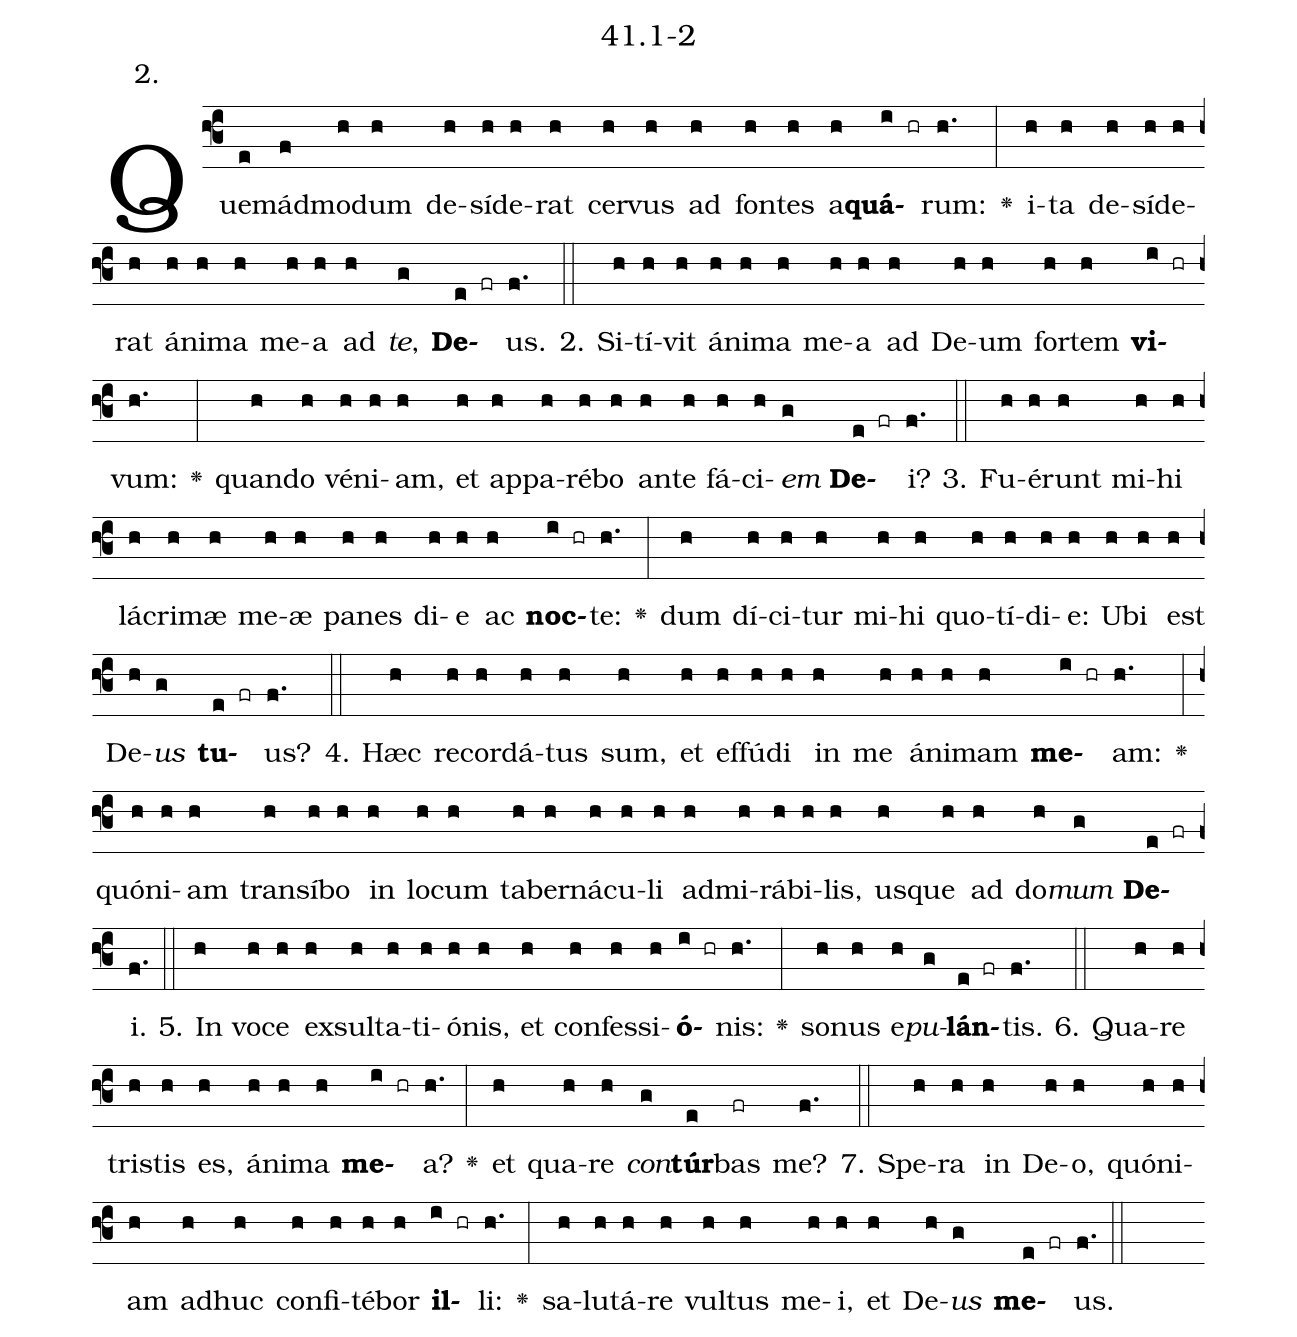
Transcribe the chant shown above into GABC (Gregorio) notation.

name: 41.1-2;
annotation: 2.;
%%
(f3)Quem(e)ád(f)mo(h)dum(h) de(h)sí(h)de(h)rat(h) cer(h)vus(h) ad(h) fon(h)tes(h) a(h)<b>quá</b>(i hr)rum:(h.) <v>\greheightstar</v>(:) i(h)ta(h) de(h)sí(h)de(h)rat(h) á(h)ni(h)ma(h) me(h)a(h) ad(h) <i>te</i>,(g) <b>De</b>(e fr)us.(f.) (::)
2. Si(h)tí(h)vit(h) á(h)ni(h)ma(h) me(h)a(h) ad(h) De(h)um(h) for(h)tem(h) <b>vi</b>(i hr)vum:(h.) <v>\greheightstar</v>(:) quan(h)do(h) vé(h)ni(h)am,(h) et(h) ap(h)pa(h)ré(h)bo(h) an(h)te(h) fá(h)ci(h)<i>em</i>(g) <b>De</b>(e fr)i?(f.) (::)
3. Fu(h)é(h)runt(h) mi(h)hi(h) lá(h)cri(h)mæ(h) me(h)æ(h) pa(h)nes(h) di(h)e(h) ac(h) <b>noc</b>(i hr)te:(h.) <v>\greheightstar</v>(:) dum(h) dí(h)ci(h)tur(h) mi(h)hi(h) quo(h)tí(h)di(h)e:(h) U(h)bi(h) est(h) De(h)<i>us</i>(g) <b>tu</b>(e fr)us?(f.) (::)
4. Hæc(h) re(h)cor(h)dá(h)tus(h) sum,(h) et(h) ef(h)fú(h)di(h) in(h) me(h) á(h)ni(h)mam(h) <b>me</b>(i hr)am:(h.) <v>\greheightstar</v>(:) quón(h)i(h)am(h) trans(h)í(h)bo(h) in(h) lo(h)cum(h) ta(h)ber(h)ná(h)cu(h)li(h) ad(h)mi(h)rá(h)bi(h)lis,(h) us(h)que(h) ad(h) do(h)<i>mum</i>(g) <b>De</b>(e fr)i.(f.) (::)
5. In(h) vo(h)ce(h) ex(h)sul(h)ta(h)ti(h)ó(h)nis,(h) et(h) con(h)fes(h)si(h)<b>ó</b>(i hr)nis:(h.) <v>\greheightstar</v>(:) so(h)nus(h) e(h)<i>pu</i>(g)<b>lán</b>(e fr)tis.(f.) (::)
6. Qua(h)re(h) tris(h)tis(h) es,(h) á(h)ni(h)ma(h) <b>me</b>(i hr)a?(h.) <v>\greheightstar</v>(:) et(h) qua(h)re(h) <i>con</i>(g)<b>túr</b>(e)bas(fr) me?(f.) (::)
7. Spe(h)ra(h) in(h) De(h)o,(h) quón(h)i(h)am(h) ad(h)huc(h) con(h)fi(h)té(h)bor(h) <b>il</b>(i hr)li:(h.) <v>\greheightstar</v>(:) sa(h)lu(h)tá(h)re(h) vul(h)tus(h) me(h)i,(h) et(h) De(h)<i>us</i>(g) <b>me</b>(e fr)us.(f.) (::)
